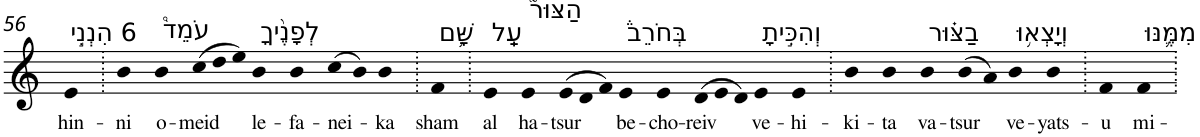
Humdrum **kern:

**kern	**text
*part1	*part1
*staff1	*staff1
*I"Piano	*
*I'Pno	*
!!LO:PB:g=z
*clefG2	*
*k[]	*
=56	=56
!LO:TX:a:t=6 הִנְנִ֣י	!
!	!LO:LY:b
4e	hin-
=57.	=57.
!	!LO:LY:b
4b	-ni
!LO:TX:a:t=עֹמֵד֩	!
!	!LO:LY:b
4b	o-
!	!LO:LY:b
(>12cc	-meid
12dd	.
12ee)	.
!LO:TX:a:t=לְפָנֶ֨יךָ	!
!	!LO:LY:b
4b	le-
!	!LO:LY:b
4b	-fa-
!	!LO:LY:b
(>8cc	-nei-
8b)	.
!	!LO:LY:b
4b	-ka
=58.	=58.
!LO:TX:a:t=שָּׁ֥ם	!
!	!LO:LY:b
4f	sham
=59.	=59.
!LO:TX:a:t=עַֽל	!
!	!LO:LY:b
4e	al
!LO:TX:a:t=הַצּוּר֮	!
!	!LO:LY:b
4e	ha-
!	!LO:LY:b
(>12e	-tsur
12d	.
12f)	.
!LO:TX:a:t=בְּחֹרֵב֒	!
!	!LO:LY:b
4e	be-
!	!LO:LY:b
4e	-cho-
!	!LO:LY:b
(>12d	-reiv
12e	.
12d)	.
!LO:TX:a:t=וְהִכִּ֣יתָ	!
!	!LO:LY:b
4e	ve-
!	!LO:LY:b
4e	-hi-
=60.	=60.
!	!LO:LY:b
4b	-ki-
!	!LO:LY:b
4b	-ta
!LO:TX:a:t=בַצּ֗וּר	!
!	!LO:LY:b
4b	va-
!	!LO:LY:b
(>8b	-tsur
8a)	.
!LO:TX:a:t=וְיָצְא֥וּ	!
!	!LO:LY:b
4b	ve-
!	!LO:LY:b
4b	-yats-
=61.	=61.
!	!LO:LY:b
4f	-u
!LO:TX:a:t=מִמֶּ֛נּוּ	!
!	!LO:LY:b
4f	mi-
=.	=.
*-	*-
